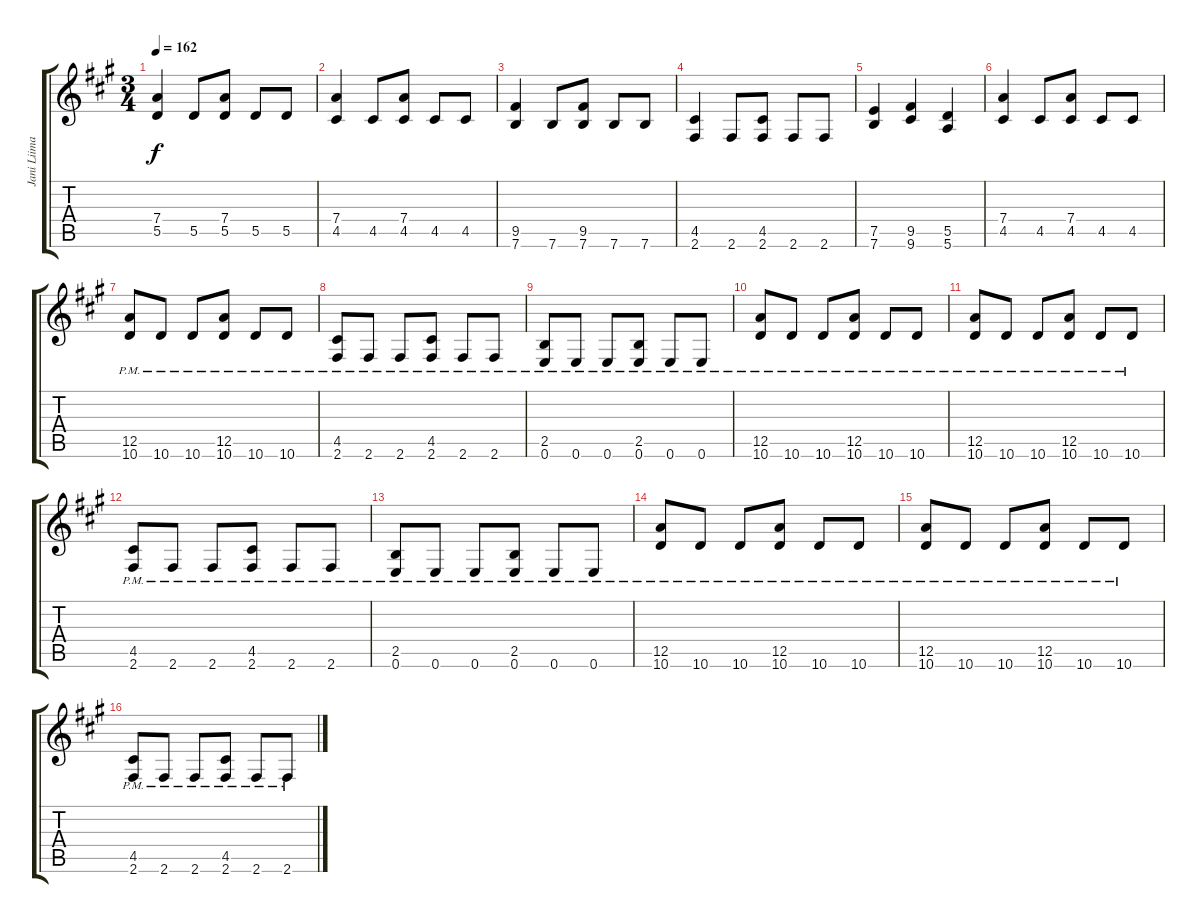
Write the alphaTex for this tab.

\track ("Jani Liimatainen (Rhythm)" "Jani Liima") {instrument overdrivenguitar}
\staff {score tabs}
\tuning (E4 B3 G3 D3 A2 E2) {hide}
\ts (3 4)
\tempo 162
\clef g2
\ks a
(7.4 5.5).4{dy f} 5.5.8 (7.4 5.5).8 5.5.8 5.5.8 |
(7.4 4.5).4 4.5.8 (7.4 4.5).8 4.5.8 4.5.8 |
(9.5 7.6).4 7.6.8 (9.5 7.6).8 7.6.8 7.6.8 |
(4.5 2.6).4 2.6.8 (4.5 2.6).8 2.6.8 2.6.8 |
(7.5 7.6).4 (9.5 9.6).4 (5.5 5.6).4 |
(7.4 4.5).4 4.5.8 (7.4 4.5).8 4.5.8 4.5.8 |
(12.5 10.6{pm}).8 10.6{pm}.8 10.6{pm}.8 (12.5 10.6{pm}).8 10.6{pm}.8 10.6{pm}.8 |
(4.5 2.6{pm}).8 2.6{pm}.8 2.6{pm}.8 (4.5 2.6{pm}).8 2.6{pm}.8 2.6{pm}.8 |
(2.5 0.6{pm}).8 0.6{pm}.8 0.6{pm}.8 (2.5 0.6{pm}).8 0.6{pm}.8 0.6{pm}.8 |
(12.5 10.6{pm}).8 10.6{pm}.8 10.6{pm}.8 (12.5 10.6{pm}).8 10.6{pm}.8 10.6{pm}.8 |
(12.5 10.6{pm}).8 10.6{pm}.8 10.6{pm}.8 (12.5 10.6{pm}).8 10.6{pm}.8 10.6{pm}.8 |
(4.5 2.6{pm}).8 2.6{pm}.8 2.6{pm}.8 (4.5 2.6{pm}).8 2.6{pm}.8 2.6{pm}.8 |
(2.5 0.6{pm}).8 0.6{pm}.8 0.6{pm}.8 (2.5 0.6{pm}).8 0.6{pm}.8 0.6{pm}.8 |
(12.5 10.6{pm}).8 10.6{pm}.8 10.6{pm}.8 (12.5 10.6{pm}).8 10.6{pm}.8 10.6{pm}.8 |
(12.5 10.6{pm}).8 10.6{pm}.8 10.6{pm}.8 (12.5 10.6{pm}).8 10.6{pm}.8 10.6{pm}.8 |
(4.5 2.6{pm}).8 2.6{pm}.8 2.6{pm}.8 (4.5 2.6{pm}).8 2.6{pm}.8 2.6{pm}.8
